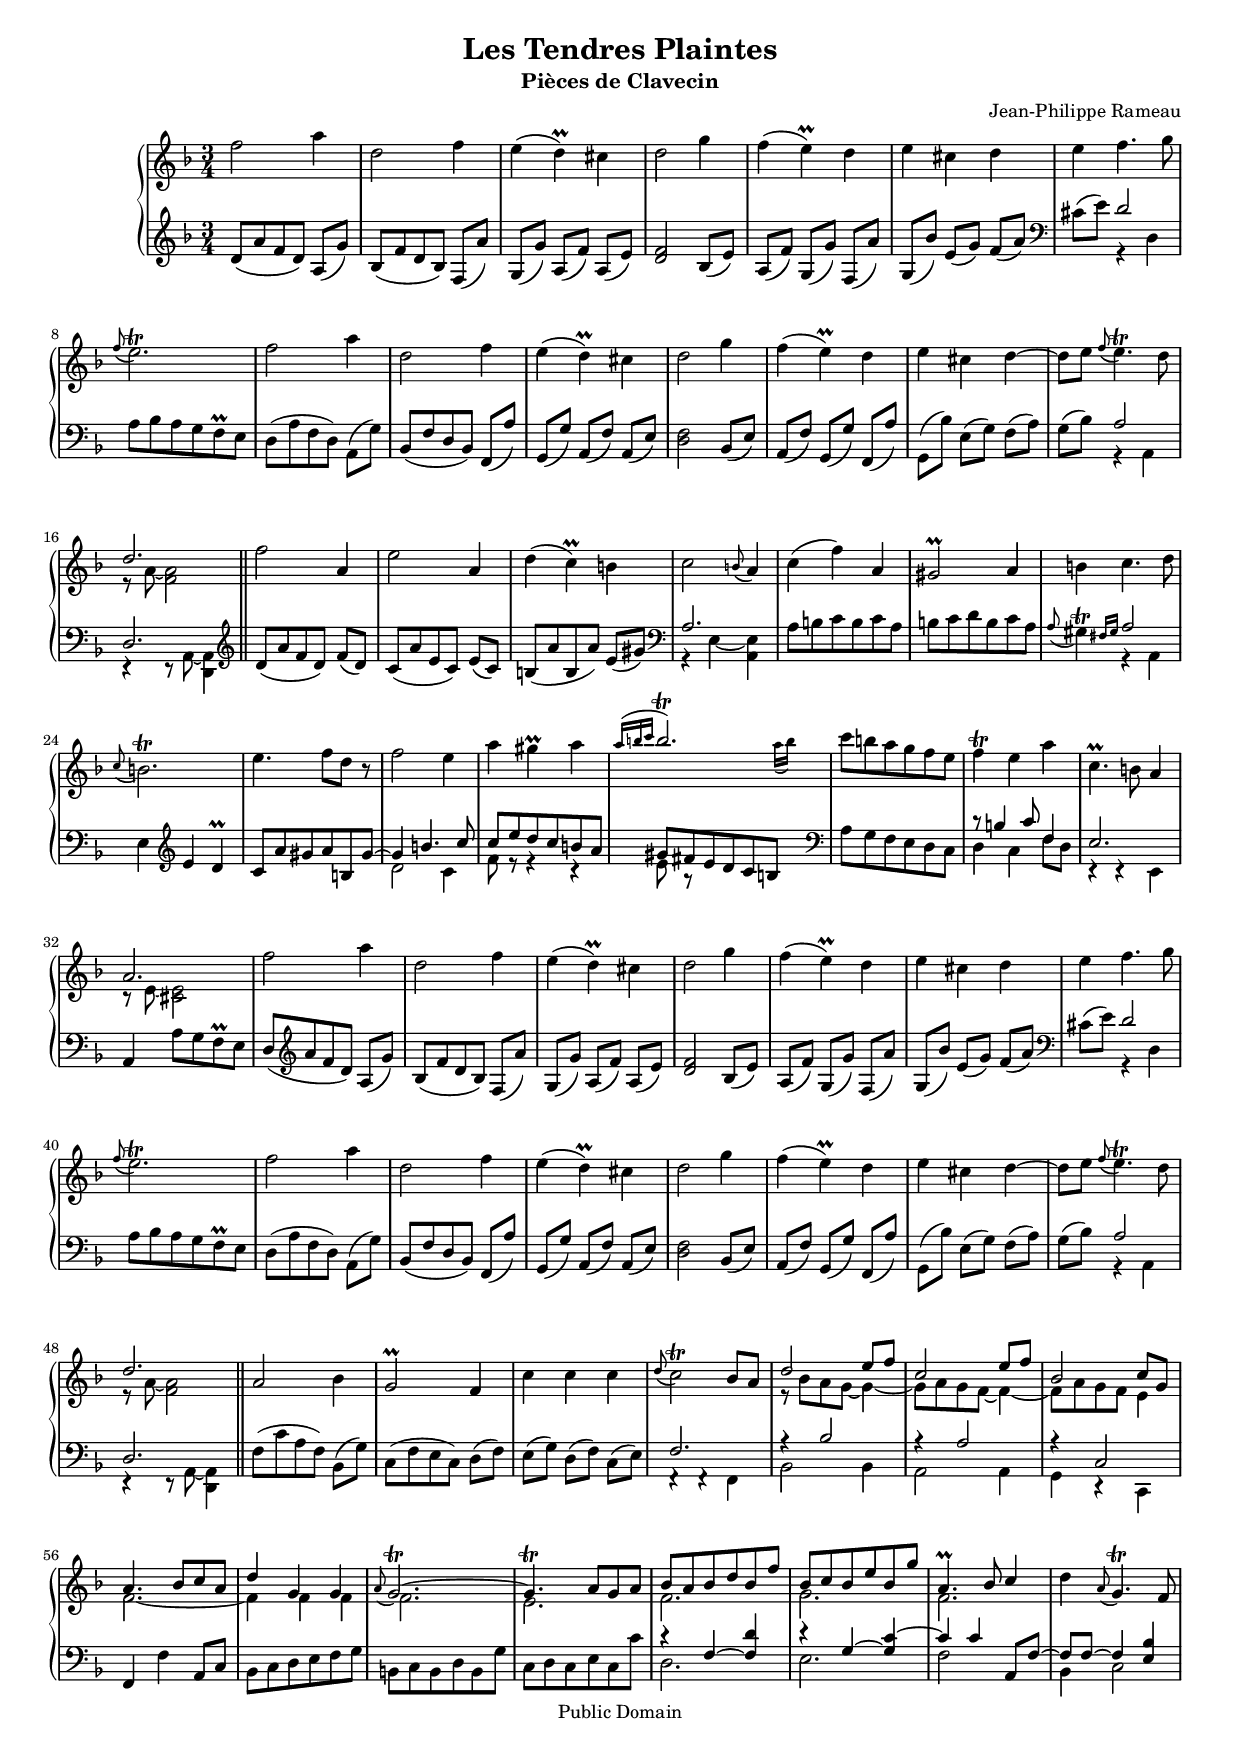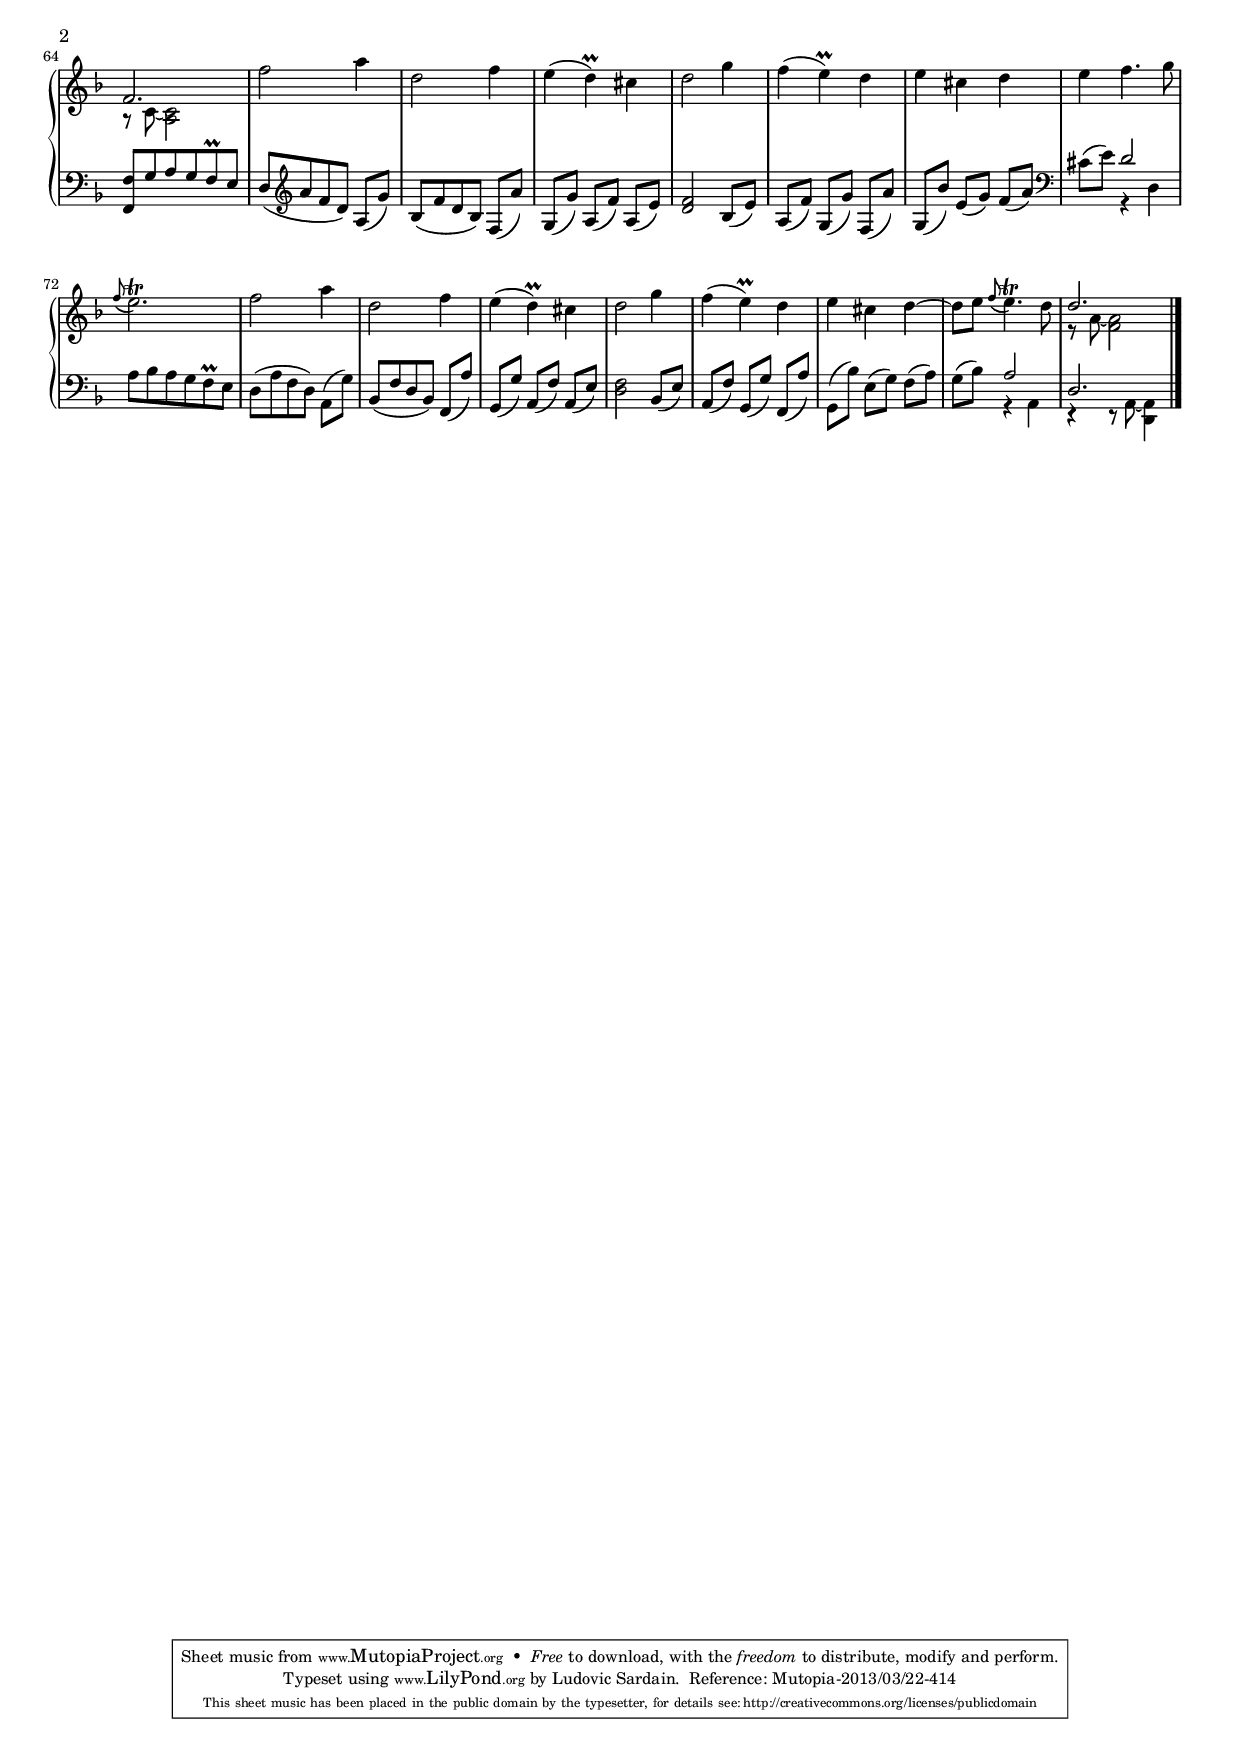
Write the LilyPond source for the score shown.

\version "2.16.1"

#(set-global-staff-size 16)
\include "catalan.ly"

\header {
	title = "Les Tendres Plaintes"
	composer = "Jean-Philippe Rameau"
	subtitle = "Pièces de Clavecin"
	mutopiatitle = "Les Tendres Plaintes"
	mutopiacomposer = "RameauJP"
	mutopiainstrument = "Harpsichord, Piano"
	date = "1724"
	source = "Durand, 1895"
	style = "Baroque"
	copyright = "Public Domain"
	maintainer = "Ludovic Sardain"
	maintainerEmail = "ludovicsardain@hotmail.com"

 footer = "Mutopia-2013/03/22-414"
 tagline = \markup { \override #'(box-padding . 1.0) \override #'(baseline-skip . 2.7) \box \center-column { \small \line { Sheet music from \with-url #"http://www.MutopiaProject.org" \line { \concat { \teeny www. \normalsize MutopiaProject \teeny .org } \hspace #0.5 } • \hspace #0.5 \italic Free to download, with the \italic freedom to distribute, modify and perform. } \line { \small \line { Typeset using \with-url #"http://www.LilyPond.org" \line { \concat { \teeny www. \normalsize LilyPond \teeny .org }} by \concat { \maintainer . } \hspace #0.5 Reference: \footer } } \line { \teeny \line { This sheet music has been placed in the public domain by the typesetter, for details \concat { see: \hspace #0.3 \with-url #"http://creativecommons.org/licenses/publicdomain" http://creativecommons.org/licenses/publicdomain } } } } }
}

droite =  \relative do''{
	\time 3/4
	\key re \minor
	fa2 la4 |
	re,2 fa4 |
	mi( re)-\prall dod |
	re2 sol4 |
	fa( mi)-\prall re |
	mi dod re |
	mi fa4. sol8 |
	\grace fa8( mi2.)-\trill |
	fa2 la4 |
	re,2 fa4 |
	mi( re)-\prall dod |
	re2 sol4 |
	fa( mi)-\prall re |
	mi dod re~ |
	re8 mi \grace fa8( mi4.)-\trill re8 |
	<<{re2.} \\ {r8 la~ <fa la>2} >> \bar "||"
% mesure 17
	fa'2 la,4 |
	mi'2 la,4 |
	re( do)-\prall si |
	do2 \grace si8( la4) |
	do( fa) la, |
	sold2-\prall la4 |
	si do4. re8 |
	\grace do8( si2.)-\trill |
	mi4. fa8 re r |
	fa2 mi4 |
	la sold-\prall la |
	<< {\grace {la16[( si do]} si2.)-\trill} \\ {s2 s8. \grace {la16[( si])} s16} >> |
	do8 si la sol fa mi |
	fa4-\trill mi la |
	do,4.-\prall si8 la4 |
	<<{la2.} \\ {r8 mi~ <dod mi>2} >> |
% mesure 33
	fa'2 la4 |
	re,2 fa4 |
	mi( re)-\prall dod |
	re2 sol4 |
	fa( mi)-\prall re |
	mi dod re |
	mi fa4. sol8 |
	\grace fa8( mi2.)-\trill |
	fa2 la4 |
	re,2 fa4 |
	mi( re)-\prall dod |
	re2 sol4 |
	fa( mi)-\prall re |
	mi dod re~ |
	re8 mi \grace fa8( mi4.)-\trill re8 |
	<<{re2.} \\ {r8 la~ <fa la>2} >> \bar "||"
% mesure 49
	la2 sib4 |
	sol2-\prall fa4 |
	do' do do |
	\grace re8( do2)-\trill sib8 la |
	<< {	re2 mi8 fa |
		do2 mi8 fa |
		sib,2 do8 sol |
		la4. sib8 do la |
		re4 sol, sol |
		\slurDown \appoggiatura la8 sol2.~-\trill |
		sol4.-\trill la8 sol la |
		sib la sib re sib fa' |
		sib, do sib mi sib sol' |
		la,4.-\prall sib8 do4 }
	\\ {	r8 sib la sol~ sol4~ |
		sol8 la sol fa~ fa4~ |
		fa8 la sol fa mi4 |
		fa2.~ |
		fa4 fa fa |
		fa2. |
		mi |
		fa |
		sol |
		fa } >>
	re'4 \grace la8( sol4.)-\trill fa8 |
	<<{fa2.} \\ {r8 do~ <la do>2} >>
% mesure 65
	fa''2 la4 |
	re,2 fa4 |
	mi( re)-\prall dod |
	re2 sol4 |
	fa( mi)-\prall re |
	mi dod re |
	mi fa4. sol8 |
	\grace fa8( mi2.)-\trill |
	fa2 la4 |
	re,2 fa4 |
	mi( re)-\prall dod |
	re2 sol4 |
	fa( mi)-\prall re |
	mi dod re~ |
	re8 mi \grace fa8( mi4.)-\trill re8 |
	<<{re2.} \\ {r8 la~ <fa la>2} >>
	\bar "|."
}

gauche =  \relative do' {
	\clef violin
	\key re \minor
	re8([ la' fa re)] la([ sol')] |
	sib,([ fa' re sib)] fa([ la')] |
	sol,([ sol')] la,([ fa')] la,([ mi')] |
	<re fa>2 sib8([ mi)] |
	la,([ fa')] sol,([ sol')] fa,([ la')] |
	sol,([ sib')] mi,([ sol)] fa([ la)] |
	\clef bass dod,([ mi)] << re2 \\ {r4 re,4} >> |
	la'8 sib la sol fa-\prall mi |
	re8([ la' fa re)] la([ sol')] |
	sib,([ fa' re sib)] fa([ la')] |
	sol,([ sol')] la,([ fa')] la,([ mi')] |
	<re fa>2 sib8([ mi)] |
	la,([ fa')] sol,([ sol')] fa,([ la')] |
	sol,([ sib')] mi,([ sol)] fa([ la)] |
	sol([ sib)] << la2 \\ {r4 la,4} >> |
	<< re2. \\ {r4 mi,8\rest la8~ <re, la'>4} >> |
% mesure 17
	\clef violin re''8([ la' fa re)] fa([ re)] |
	do([ la' mi do)] mi([ do)] |
	si([ la' si, la')] mi([ sold)] |
	\clef bass << la,2. \\ {r4 mi~ <la, mi'>} >> |
	la'8 si do si do la |
	si do re si do la |
	\grace la8( sold4)-\trill << {\grace {fad16[ sold]} la2} \\ {r4 la,} >> |
	mi'4 \clef violin mi' re-\prall |
	<< {	do8 la' sold la si, sold'~ |
		sold4 si4. do8 |
		do mi re do si la |
		sold fad mi re do si }
	\\ {	s2.
		re2 do4 |
		fa8 r8 r4 r4 |
		mi8 r8 s2 } >>
	\clef bass la,8 sol fa mi re do |
	<< {	r8 si'4 do8 fa,4 |
		mi2. }
	\\ {	re4 do fa8 re |
		mi,4\rest mi\rest mi} >>
	la4 la'8 sol fa-\prall mi |
% mesure 33
	re8([ \clef violin la'' fa re)] la([ sol')] |
	sib,([ fa' re sib)] fa([ la')] |
	sol,([ sol')] la,([ fa')] la,([ mi')] |
	<re fa>2 sib8([ mi)] |
	la,([ fa')] sol,([ sol')] fa,([ la')] |
	sol,([ sib')] mi,([ sol)] fa([ la)] |
	\clef bass dod,([ mi)] << re2 \\ {r4 re,4} >> |
	la'8 sib la sol fa-\prall mi |
	re8([ la' fa re)] la([ sol')] |
	sib,([ fa' re sib)] fa([ la')] |
	sol,([ sol')] la,([ fa')] la,([ mi')] |
	<re fa>2 sib8([ mi)] |
	la,([ fa')] sol,([ sol')] fa,([ la')] |
	sol,([ sib')] mi,([ sol)] fa([ la)] |
	sol([ sib)] << la2 \\ {r4 la,4} >> |
	<< re2. \\ {r4 mi,8\rest la8~ <re, la'>4} >> |
% mesure 49
	fa'8([ do' la fa)] sib,([ sol')] |
	do,8([ fa mi do)] re([ fa)] |
	mi([ sol)] re([ fa)] do([ mi)] |
	<< {	fa2. |
		r4 sib2 |
		r4 la2 |
		r4 do,2 }
	\\ { 	fa,4\rest fa\rest fa |
		sib2 sib4 |
		la2 la4 |
		sol r do, } >>
	fa4 fa' la,8 do |
	sib do re mi fa sol |
	si, do si re si sol' |
	do, re do mi do do' |
	<< {	r4 fa,~ <fa re'> |
		r sol~ <sol do~> |
		do do la,8 fa'~ |
		fa fa~ fa4 <mi sib'> }
	\\ {	re2. |
		mi |
		fa2 s4 |
		sib,4 do2 } >>
	<fa, fa'>8 sol' la sol fa-\prall mi |
% mesure 65
	re8([ \clef violin la'' fa re)] la([ sol')] |
	sib,([ fa' re sib)] fa([ la')] |
	sol,([ sol')] la,([ fa')] la,([ mi')] |
	<re fa>2 sib8([ mi)] |
	la,([ fa')] sol,([ sol')] fa,([ la')] |
	sol,([ sib')] mi,([ sol)] fa([ la)] |
	\clef bass dod,([ mi)] << re2 \\ {r4 re,4} >> |
	la'8 sib la sol fa-\prall mi |
	re8([ la' fa re)] la([ sol')] |
	sib,([ fa' re sib)] fa([ la')] |
	sol,([ sol')] la,([ fa')] la,([ mi')] |
	<re fa>2 sib8([ mi)] |
	la,([ fa')] sol,([ sol')] fa,([ la')] |
	sol,([ sib')] mi,([ sol)] fa([ la)] |
	sol([ sib)] << la2 \\ {r4 la,4} >> |
	<< re2. \\ {r4 mi,8\rest la8~ <re, la'>4} >> |
}

\score {
	\context PianoStaff  <<
		\context Staff = "up" <<
			\droite
		>>
		\context Staff = "down" <<
			\gauche
		>>
	>>

\layout { }



  \midi {
    \tempo 4 = 80
    }



}
